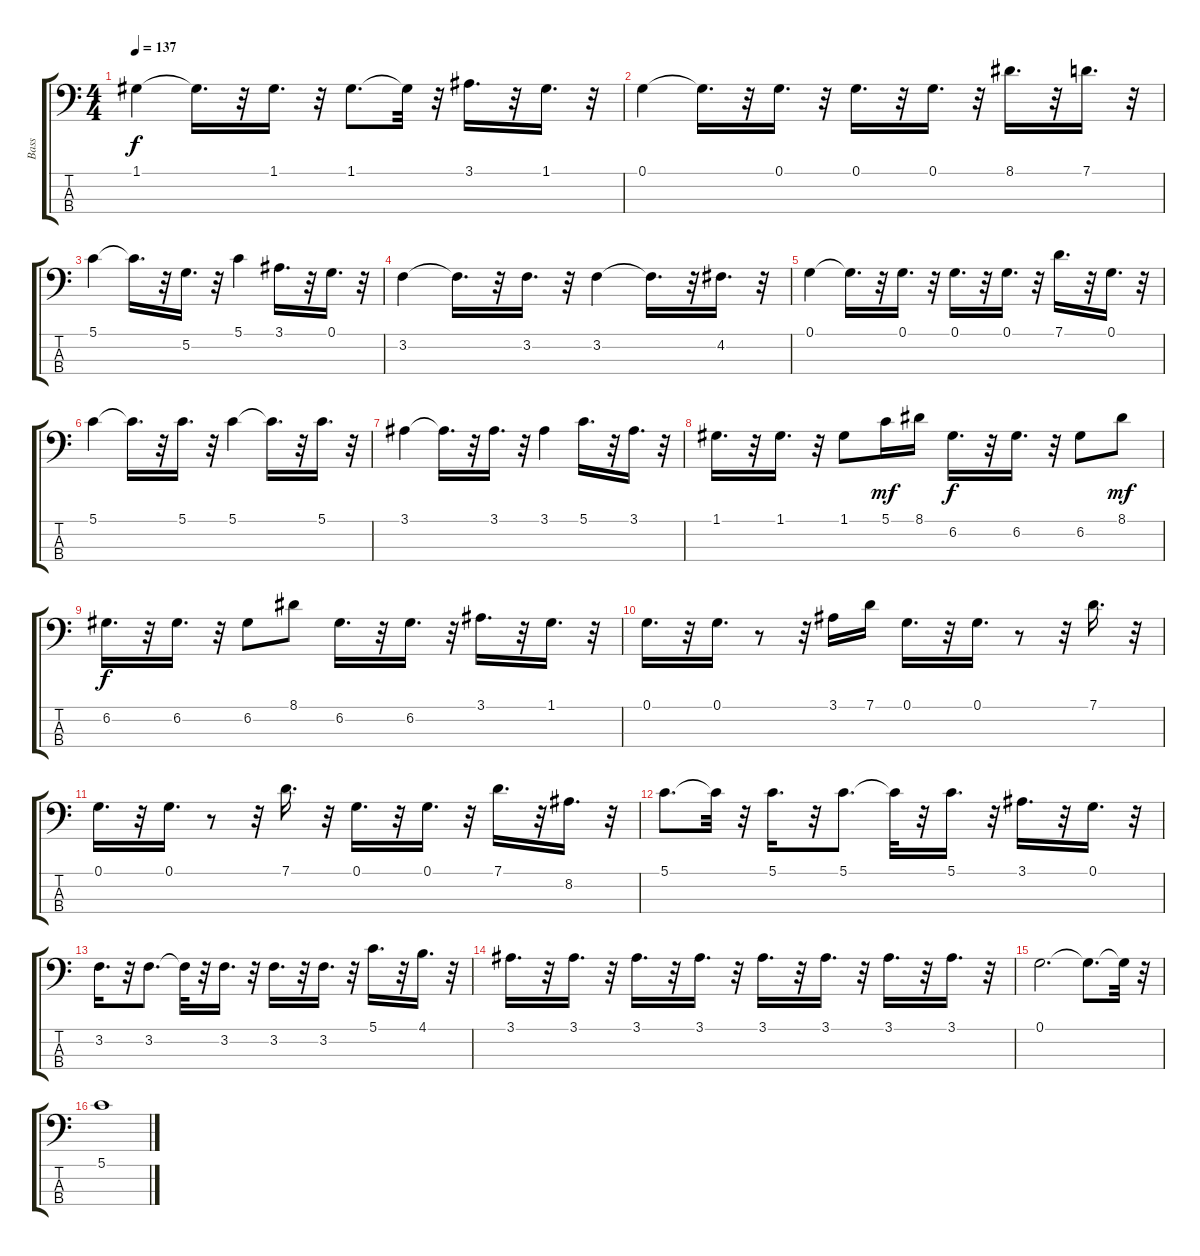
\track ("Bass" "Bass") {instrument fretlessbass}
\staff {score tabs}
\tuning (G2 D2 A1 E1) {hide}
\ts (4 4)
\tempo 137
\clef f4
\ks c
1.1.4{dy f} 1.1{t}.16{d} r.32 1.1.16{d} r.32 1.1.8{d} 1.1{t}.32 r.32 3.1.16{d} r.32 1.1.16{d} r.32 |
0.1.4 0.1{t}.16{d} r.32 0.1.16{d} r.32 0.1.16{d} r.32 0.1.16{d} r.32 8.1.16{d} r.32 7.1.16{d} r.32 |
5.1.4 5.1{t}.16{d} r.32 5.2.16{d} r.32 5.1.4 3.1.16{d} r.32 0.1.16{d} r.32 |
3.2.4 3.2{t}.16{d} r.32 3.2.16{d} r.32 3.2.4 3.2{t}.16{d} r.32 4.2.16{d} r.32 |
0.1.4 0.1{t}.16{d} r.32 0.1.16{d} r.32 0.1.16{d} r.32 0.1.16{d} r.32 7.1.16{d} r.32 0.1.16{d} r.32 |
5.1.4 5.1{t}.16{d} r.32 5.1.16{d} r.32 5.1.4 5.1{t}.16{d} r.32 5.1.16{d} r.32 |
3.1.4 3.1{t}.16{d} r.32 3.1.16{d} r.32 3.1.4 5.1.16{d} r.32 3.1.16{d} r.32 |
1.1.16{d} r.32 1.1.16{d} r.32 1.1.8 5.1.16{dy mf} 8.1.16 6.2.16{d dy f} r.32 6.2.16{d} r.32 6.2.8 8.1.8{dy mf} |
6.2.16{d dy f} r.32 6.2.16{d} r.32 6.2.8 8.1.8 6.2.16{d} r.32 6.2.16{d} r.32 3.1.16{d} r.32 1.1.16{d} r.32 |
0.1.16{d} r.32 0.1.16{d} r.8 r.32 3.1.16 7.1.16 0.1.16{d} r.32 0.1.16{d} r.8 r.32 7.1.16{d} r.32 |
0.1.16{d} r.32 0.1.16{d} r.8 r.32 7.1.16{d} r.32 0.1.16{d} r.32 0.1.16{d} r.32 7.1.16{d} r.32 8.2.16{d} r.32 |
5.1.8{d} 5.1{t}.32 r.32 5.1.16{d} r.32 5.1.8{d} 5.1{t}.32 r.32 5.1.16{d} r.32 3.1.16{d} r.32 0.1.16{d} r.32 |
3.2.16{d} r.32 3.2.8{d} 3.2{t}.32 r.32 3.2.16{d} r.32 3.2.16{d} r.32 3.2.16{d} r.32 5.1.16{d} r.32 4.1.16{d} r.32 |
3.1.16{d} r.32 3.1.16{d} r.32 3.1.16{d} r.32 3.1.16{d} r.32 3.1.16{d} r.32 3.1.16{d} r.32 3.1.16{d} r.32 3.1.16{d} r.32 |
0.1.2{d} 0.1{t}.8{d} 0.1{t}.32 r.32 |
5.1.1
